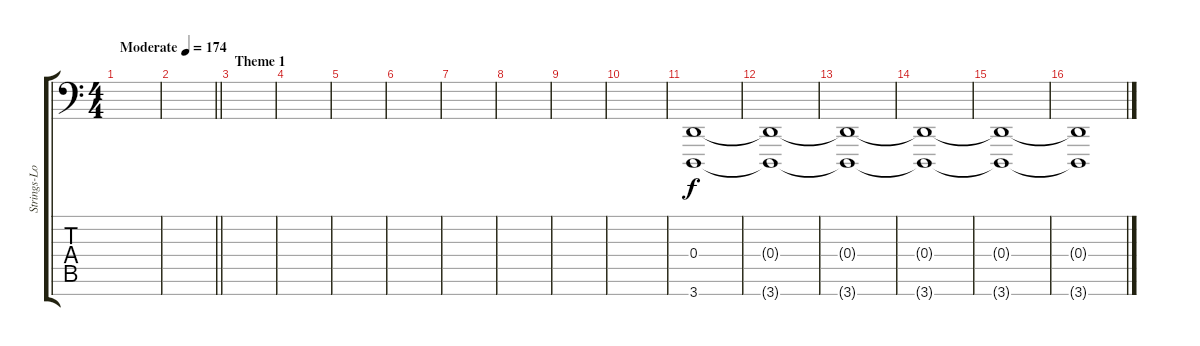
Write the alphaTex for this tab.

\track ("Strings-Low" "Strings-Lo") {instrument stringensemble1}
\staff {score tabs}
\tuning (E3 B2 G2 D2 A1 E1 B0) {hide}
\ts (4 4)
\tempo (174 "Moderate")
\clef f4
\ks c
|
\barLineRight lightlight
|
\section ("" "Theme 1")
|
|
|
|
|
|
|
|
(0.4 3.7).1 |
(0.4{t} 3.7{t}).1 |
(0.4{t} 3.7{t}).1 |
(0.4{t} 3.7{t}).1 |
(0.4{t} 3.7{t}).1 |
(0.4{t} 3.7{t}).1
